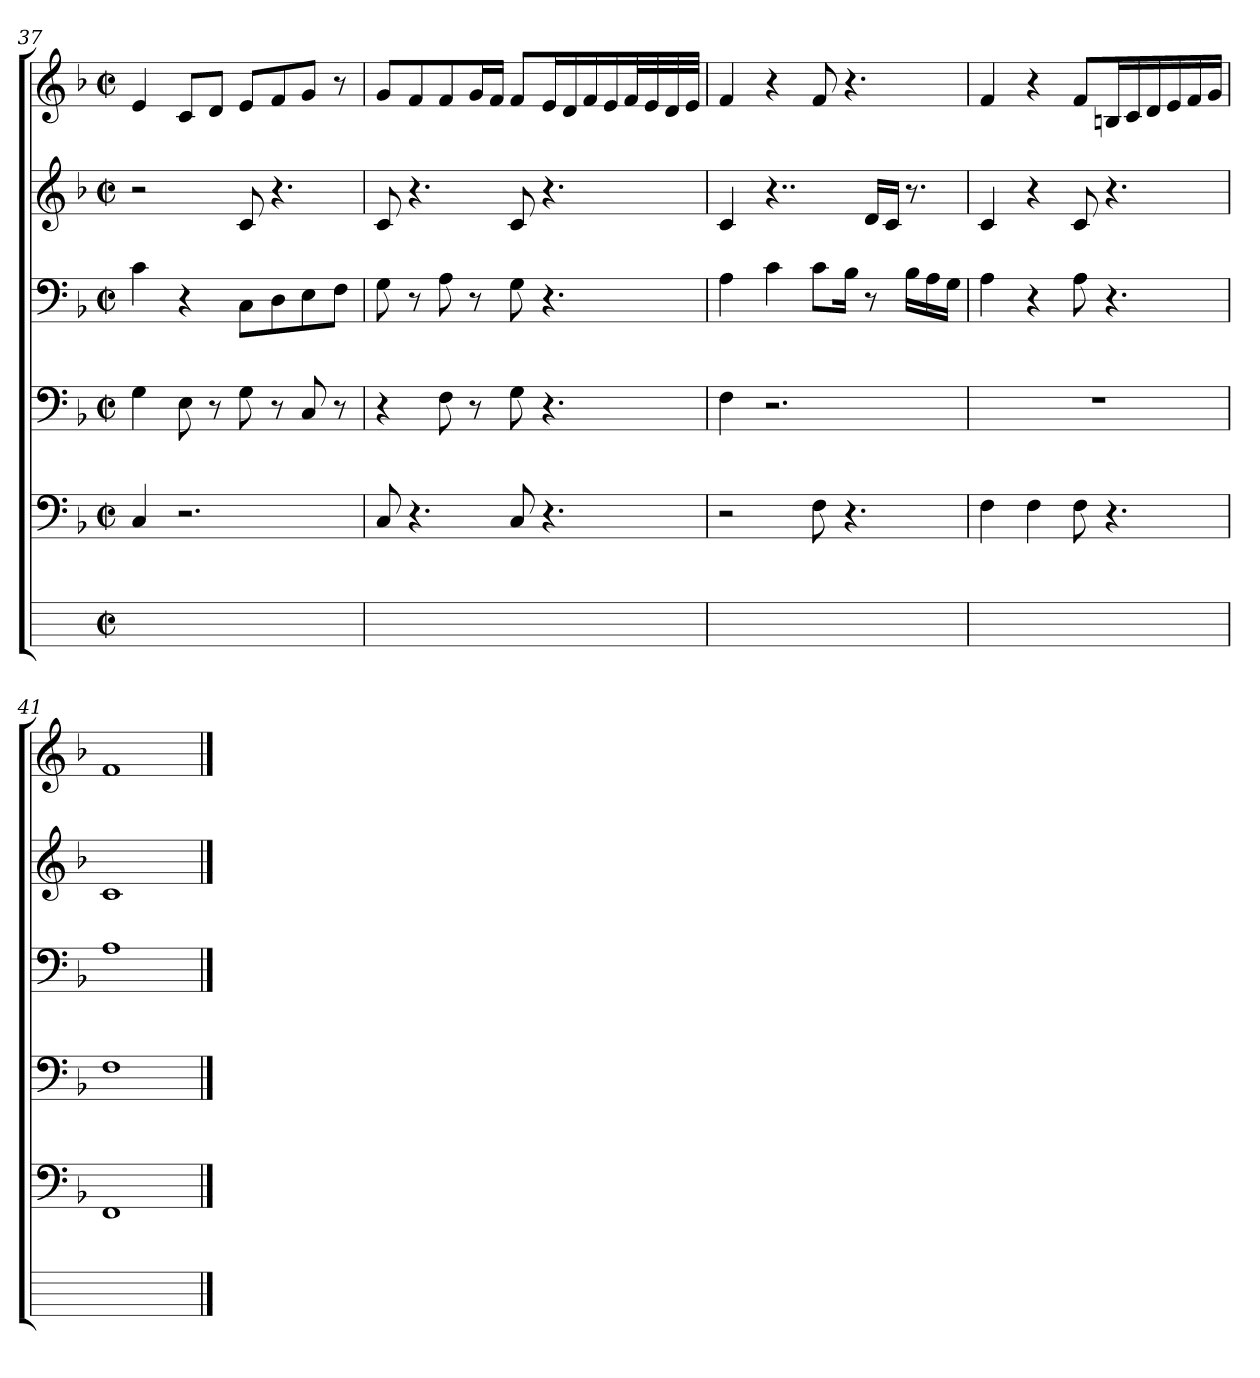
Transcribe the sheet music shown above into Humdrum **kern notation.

**kern	**kern	**kern	**kern	**kern	**kern
*part6	*part5	*part4	*part3	*part2	*part1
*staff6	*staff5	*staff4	*staff3	*staff2	*staff1
*	*clefF4	*clefF4	*clefF4	*clefG2	*clefG2
*	*k[b-]	*k[b-]	*k[b-]	*k[b-]	*k[b-]
*	*F:	*F:	*F:	*F:	*F:
*M2/2	*M2/2	*M2/2	*M2/2	*M2/2	*M2/2
*met(c|)	*met(c|)	*met(c|)	*met(c|)	*met(c|)	*met(c|)
=37	=37	=37	=37	=37	=37
1ryy	4C	4G	4c	2r	4e
.	2.r	8E	4r	.	8cL
.	.	8r	.	.	8dJ
.	.	8G	8CL	8ci	8eL
.	.	8r	8D	4.r	8f
.	.	8C	8E	.	8gJ
.	.	8r	8FJ	.	8r
=38	=38	=38	=38	=38	=38
1ryy	8Ci	4r	8G	8ci	8giL
.	4.r	.	8r	4.r	8f
.	.	8F	8A	.	8f
.	.	8r	8r	.	16gjL
.	.	.	.	.	16fjJJ
.	8Ci	8G	8G	8ci	8fiL
.	4.r	4.r	4.r	4.r	16ejL
.	.	.	.	.	16dj
.	.	.	.	.	16fi
.	.	.	.	.	16ej
.	.	.	.	.	32fjL
.	.	.	.	.	32ej
.	.	.	.	.	32dj
.	.	.	.	.	32ejJJJ
=39	=39	=39	=39	=39	=39
1ryy	2r	4F	4A	4ci	4f
.	.	2.r	4c	4..r	4r
.	8F	.	8ciL	.	8fi
.	4.r	.	16B-Jk	.	4.r
.	.	.	8r	16djLL	.
.	.	.	.	16ciJJ	.
.	.	.	16B-jLL	8.r	.
.	.	.	16Ai	.	.
.	.	.	16GjJJ	.	.
=40	=40	=40	=40	=40	=40
1ryy	4Fi	1r	4A	4ci	4fi
.	4F	.	4r	4r	4r
.	8F	.	8Ai	8ci	8fiL
.	4.r	.	4.r	4.r	16BnjL
.	.	.	.	.	16cj
.	.	.	.	.	16dj
.	.	.	.	.	16ej
.	.	.	.	.	16fj
.	.	.	.	.	16gjJJ
=41	=41	=41	=41	=41	=41
1ryy	1FF	1Fi	1Ai	1ci	1fi
==	==	==	==	==	==
*-	*-	*-	*-	*-	*-
